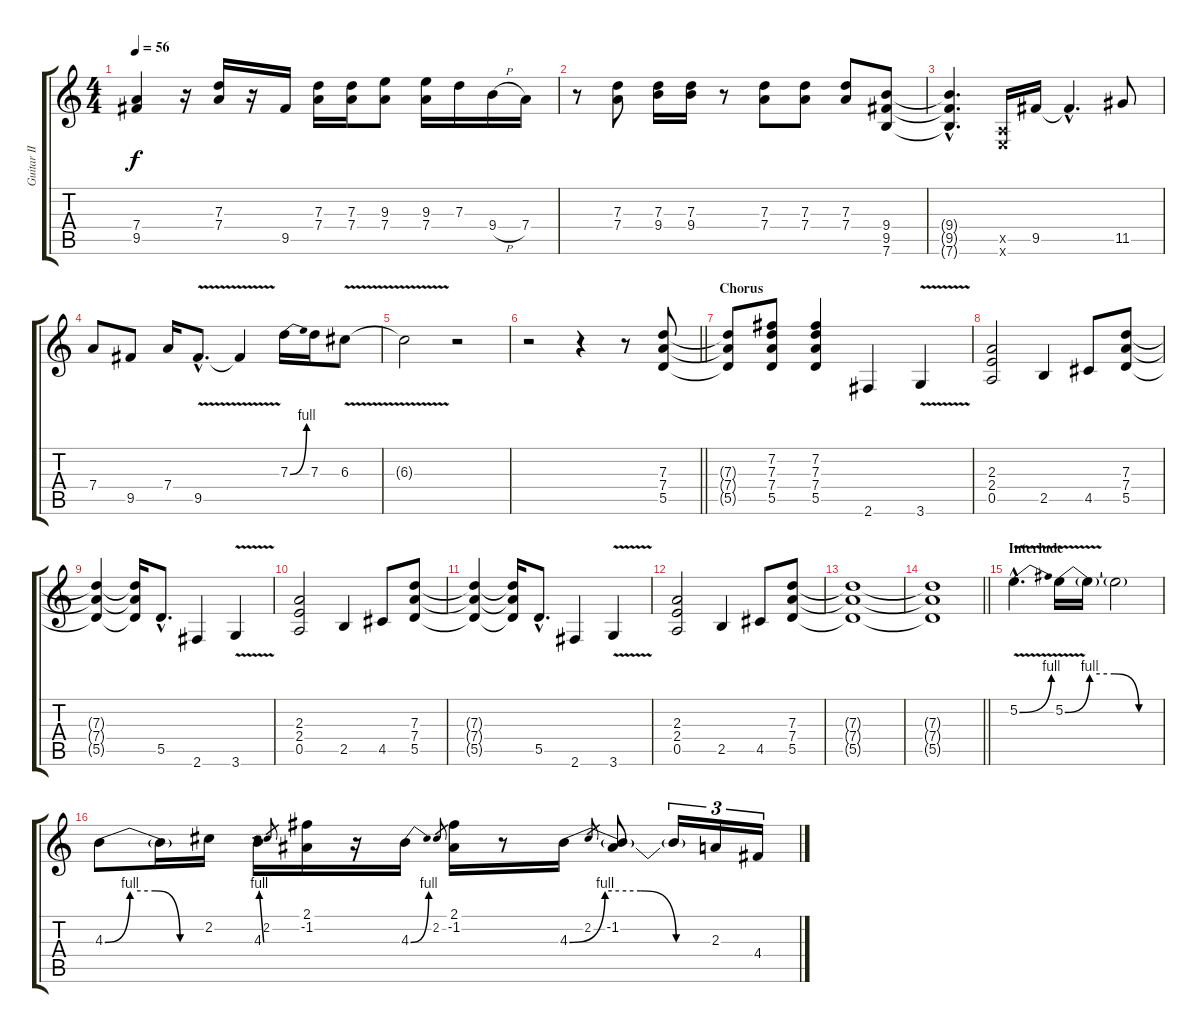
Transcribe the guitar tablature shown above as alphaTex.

\track ("Guitar II" "Guitar II") {instrument distortionguitar}
\staff {score tabs}
\tuning (E4 B3 G3 D3 A2 E2) {hide}
\ts (4 4)
\tempo 56
\clef g2
\ks c
(7.4{t} 9.5{t}).4{dy f} r.16 (7.3 7.4).16 r.16 9.5.16 (7.3 7.4).16 (7.3 7.4).16 (9.3 7.4).8 (9.3 7.4).16 7.3.16 9.4{h}.16 7.4.16 |
r.8 (7.3 7.4).8 (7.3 9.4).16 (7.3 9.4).16 r.8 (7.3 7.4).8 (7.3 7.4).8 (7.3 7.4).8 (9.4 9.5 7.6).8 |
(9.4{hac t} 9.5{hac t} 7.6{hac t}).4{d} (0.5{x} 0.6{x}).16 9.5.16 9.5{hac t}.4{d} 11.5.8 |
7.4.8 9.5.8 7.4.16 9.5{v hac}.8{d} 9.5{t}.4 7.3{be (bend 0 0 60 4)}.16 7.3.16 6.3{v}.8 |
6.3{t}.2 r.2 |
\barLineRight lightlight
r.2 r.4 r.8 (7.3 7.4 5.5).8 |
\section ("" "Chorus")
(7.3{t} 7.4{t} 5.5{t}).8 (7.2 7.3 7.4 5.5).8 (7.2 7.3 7.4 5.5).4 2.6.4 3.6{v}.4 |
(2.3 2.4 0.5).2 2.5.4 4.5.8 (7.3 7.4 5.5).8 |
(7.3{t} 7.4{t} 5.5{t}).4 (7.3{t} 7.4{t} 5.5{t}).16 5.5{hac}.8{d} 2.6.4 3.6{v}.4 |
(2.3 2.4 0.5).2 2.5.4 4.5.8 (7.3 7.4 5.5).8 |
(7.3{t} 7.4{t} 5.5{t}).4 (7.3{t} 7.4{t} 5.5{t}).16 5.5{hac}.8{d} 2.6.4 3.6{v}.4 |
(2.3 2.4 0.5).2 2.5.4 4.5.8 (7.3 7.4 5.5).8 |
(7.3{t} 7.4{t} 5.5{t}).1 |
\barLineRight lightlight
(7.3{t} 7.4{t} 5.5{t}).1 |
\section ("" "Interlude")
5.2{be (bend 0 0 60 4) v hac}.4{d} 5.2{be (custom 0 0 15 4 30 4 45 0 60 0) v}.16 5.2{t}.16 5.2{t}.2 |
4.3{be (custom 0 0 15 4 30 4 45 0 60 0)}.8 4.3{t}.16 2.2.16 4.3{be (bend 0 0 60 4)}.16 2.2.8{gr} (2.1 -1.2).16 r.16 4.3{be (bend 0 0 60 4)}.16 2.2.8{gr} (2.1 -1.2).16 r.8 4.3{be (custom 0 0 15 4 30 4 45 0 60 0)}.16 2.2.8{gr} (-1.2 4.3{t}).8 4.3{t}.16{tu (3 2)} 2.3.16{tu (3 2)} 4.4.16{tu (3 2)}
